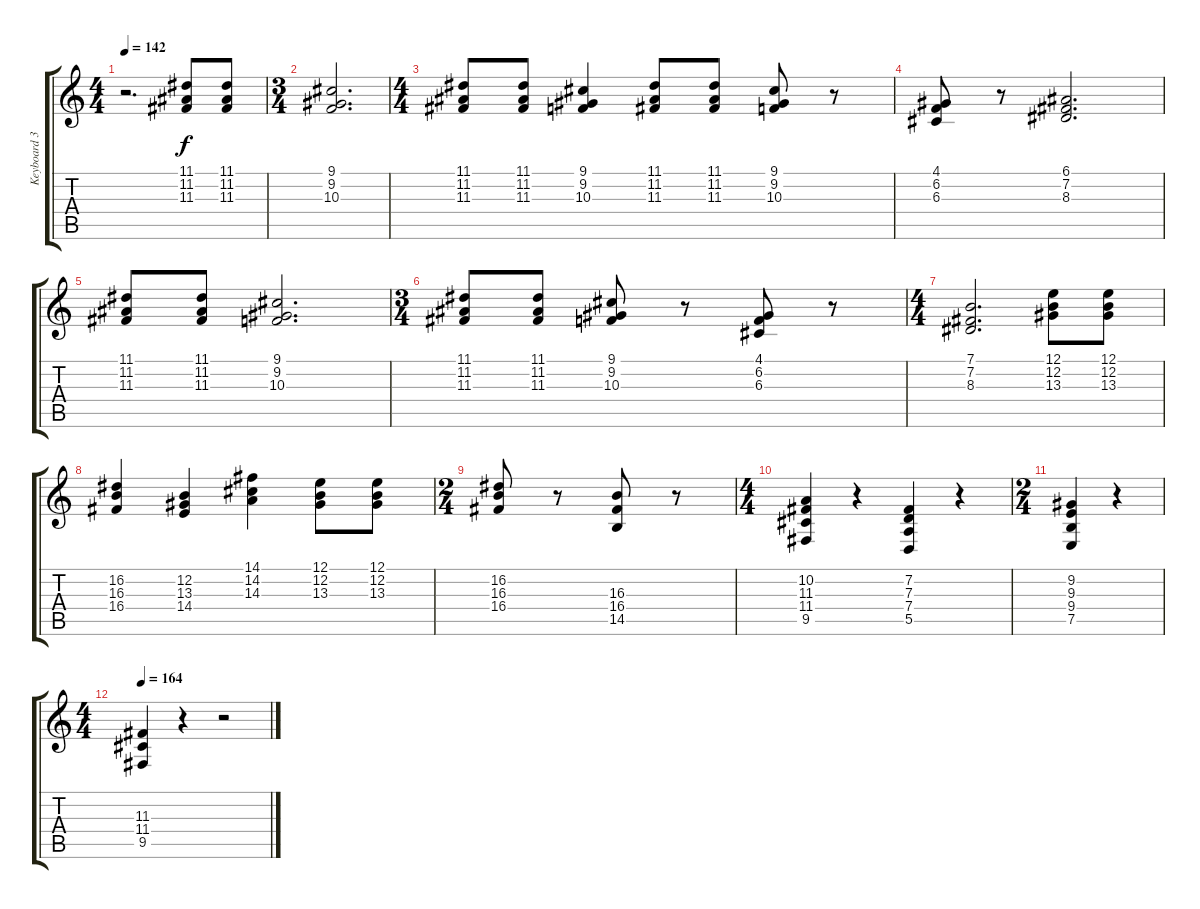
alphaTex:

\track ("Keyboard 3 (Banks)" "Keyboard 3") {instrument harmonica}
\staff {score tabs}
\tuning (E4 B3 G3 D3 A2 E2) {hide}
\ts (4 4)
\tempo 142
\clef g2
\ks c
r.2{d dy f} (11.1 11.2 11.3).8 (11.1 11.2 11.3).8 |
\ts (3 4)
(9.1 9.2 10.3).2{d} |
\ts (4 4)
(11.1 11.2 11.3).8 (11.1 11.2 11.3).8 (9.1 9.2 10.3).4 (11.1 11.2 11.3).8 (11.1 11.2 11.3).8 (9.1 9.2 10.3).8 r.8 |
(4.1 6.2 6.3).8 r.8 (6.1 7.2 8.3).2{d} |
(11.1 11.2 11.3).8 (11.1 11.2 11.3).8 (9.1 9.2 10.3).2{d} |
\ts (3 4)
(11.1 11.2 11.3).8 (11.1 11.2 11.3).8 (9.1 9.2 10.3).8 r.8 (4.1 6.2 6.3).8 r.8 |
\ts (4 4)
(7.1 7.2 8.3).2{d} (12.1 12.2 13.3).8 (12.1 12.2 13.3).8 |
(16.2 16.3 16.4).4 (12.2 13.3 14.4).4 (14.1 14.2 14.3).4 (12.1 12.2 13.3).8 (12.1 12.2 13.3).8 |
\ts (2 4)
(16.2 16.3 16.4).8 r.8 (16.3 16.4 14.5).8 r.8 |
\ts (4 4)
(10.2 11.3 11.4 9.5).4 r.4 (7.2 7.3 7.4 5.5).4 r.4 |
\ts (2 4)
(9.2 9.3 9.4 7.5).4 r.4 |
\ts (4 4)
\tempo 164
(11.3 11.4 9.5).4 r.4 r.2
